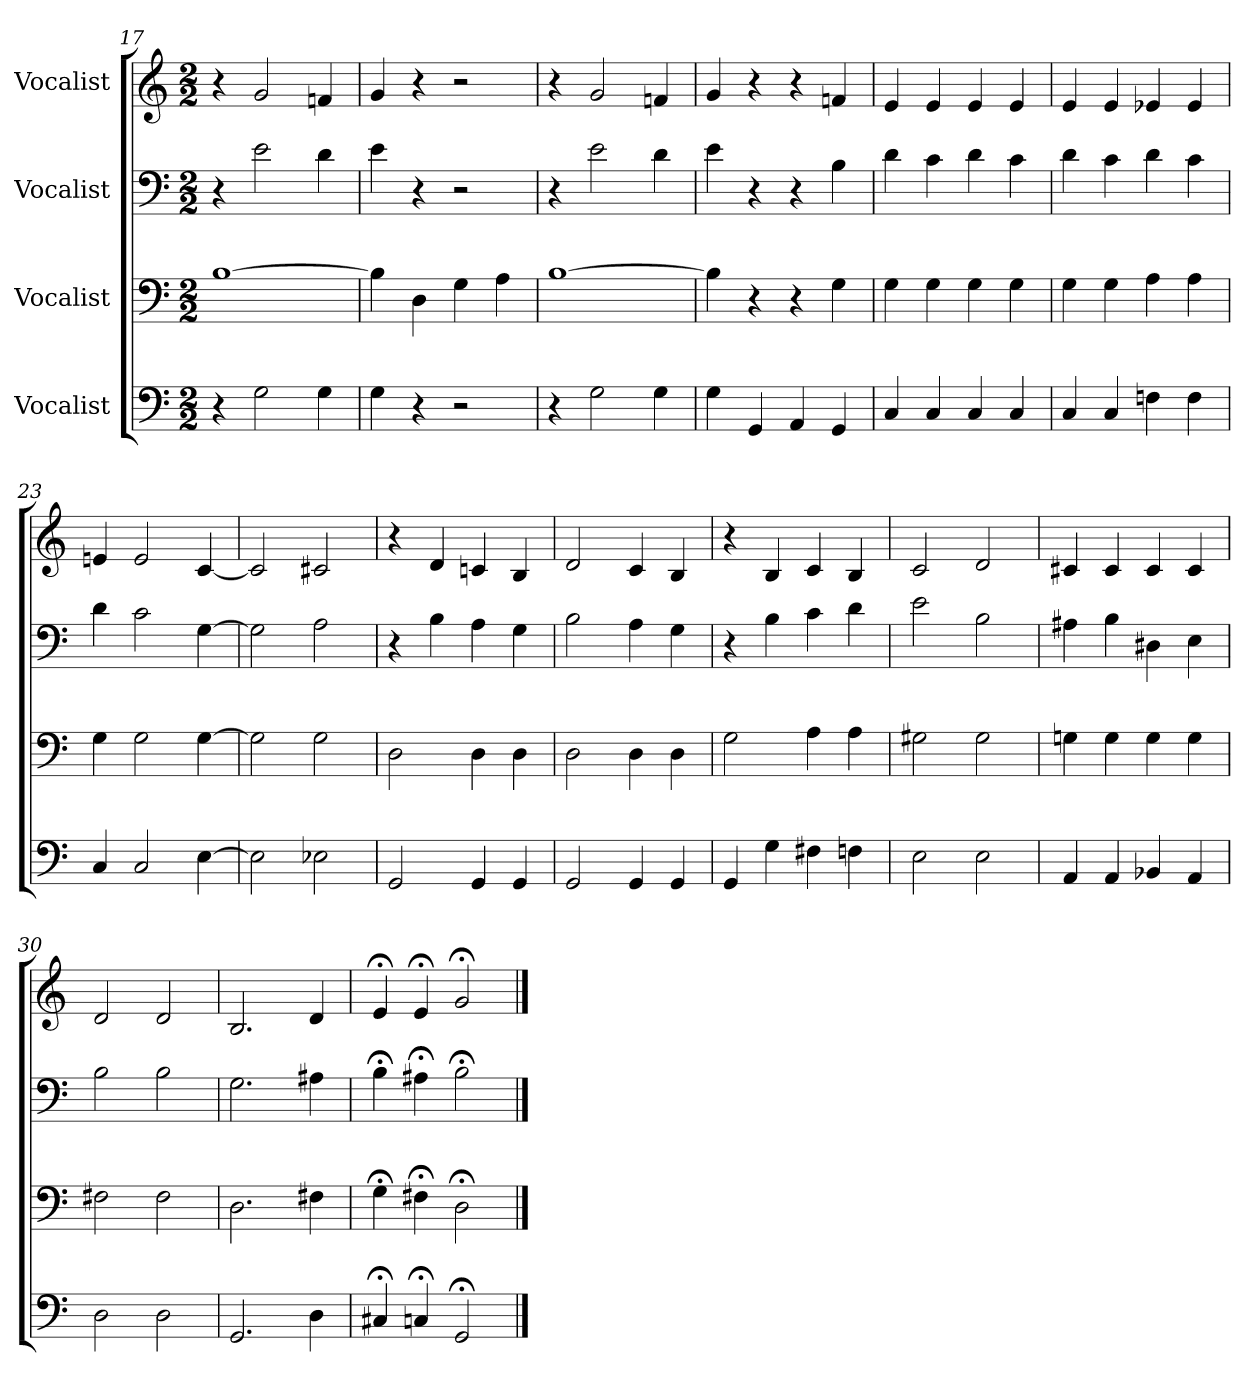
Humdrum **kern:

**kern	**kern	**kern	**kern
*part4	*part3	*part2	*part1
*staff4	*staff3	*staff2	*staff1
*I"Vocalist	*I"Vocalist	*I"Vocalist	*I"Vocalist
*M2/2	*M2/2	*M2/2	*M2/2
=17	=17	=17	=17
4r	[1B	4r	4r
2G	.	2e	2g
4G	.	4d	4fn
=18	=18	=18	=18
4G	4B]	4e	4g
4r	4D	4r	4r
2r	4G	2r	2r
.	4A	.	.
=19	=19	=19	=19
4r	[1B	4r	4r
2G	.	2e	2g
4G	.	4d	4fn
=20	=20	=20	=20
4G	4B]	4e	4g
4GG	4r	4r	4r
4AA	4r	4r	4r
4GG	4G	4B	4fn
=21	=21	=21	=21
4C	4G	4d	4e
4C	4G	4c	4e
4C	4G	4d	4e
4C	4G	4c	4e
=22	=22	=22	=22
4C	4G	4d	4e
4C	4G	4c	4e
4Fn	4A	4d	4e-X
4F	4A	4c	4e-
=23	=23	=23	=23
4C	4G	4d	4en
2C	2G	2c	2e
[4E	[4G	[4G	[4c
=24	=24	=24	=24
2E]	2G]	2G]	2c]
2E-X	2G	2A	2c#X
=25	=25	=25	=25
2GG	2D	4r	4r
.	.	4B	4d
4GG	4D	4A	4cn
4GG	4D	4G	4B
=26	=26	=26	=26
2GG	2D	2B	2d
4GG	4D	4A	4c
4GG	4D	4G	4B
=27	=27	=27	=27
4GG	2G	4r	4r
4G	.	4B	4B
4F#X	4A	4c	4c
4Fn	4A	4d	4B
=28	=28	=28	=28
2E	2G#X	2e	2c
2E	2G#	2B	2d
=29	=29	=29	=29
4AA	4Gn	4A#X	4c#X
4AA	4G	4B	4c#
4BB-X	4G	4D#X	4c#
4AA	4G	4E	4c#
=30	=30	=30	=30
2D	2F#X	2B	2d
2D	2F#	2B	2d
=31	=31	=31	=31
2.GG	2.D	2.G	2.B
4D	4F#X	4A#X	4d
=32	=32	=32	=32
4C#X;<	4G;<	4B;<	4e;<
4Cn;<	4F#X;<	4A#X;<	4e;<
2GG;<	2D;<	2B;<	2g;<
==	==	==	==
*-	*-	*-	*-
